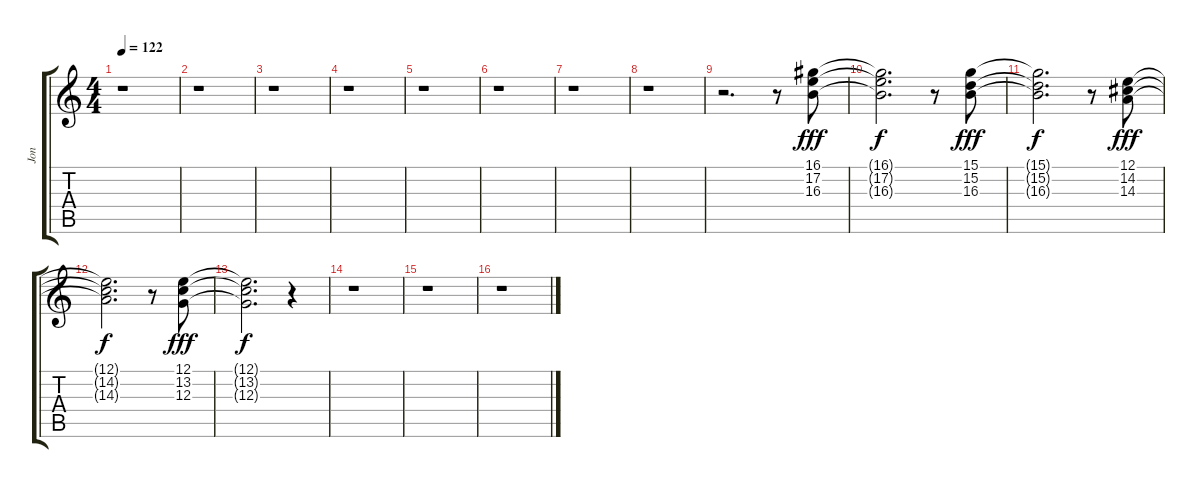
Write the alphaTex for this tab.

\track ("Jon" "Jon") {instrument pad4choir}
\staff {score tabs}
\tuning (E4 B3 G3 D3 A2 E2) {hide}
\ts (4 4)
\tempo 122
\clef g2
\ks c
r.1{dy fff} |
r.1 |
r.1 |
r.1 |
r.1 |
r.1 |
r.1 |
r.1 |
r.2{d} r.8 (16.1 17.2 16.3).8 |
(16.1{t} 17.2{t} 16.3{t}).2{d dy f} r.8 (15.1 15.2 16.3).8{dy fff} |
(15.1{t} 15.2{t} 16.3{t}).2{d dy f} r.8 (12.1 14.2 14.3).8{dy fff} |
(12.1{t} 14.2{t} 14.3{t}).2{d dy f} r.8 (12.1 13.2 12.3).8{dy fff} |
(12.1{t} 13.2{t} 12.3{t}).2{d dy f} r.4 |
r.1 |
r.1 |
r.1
